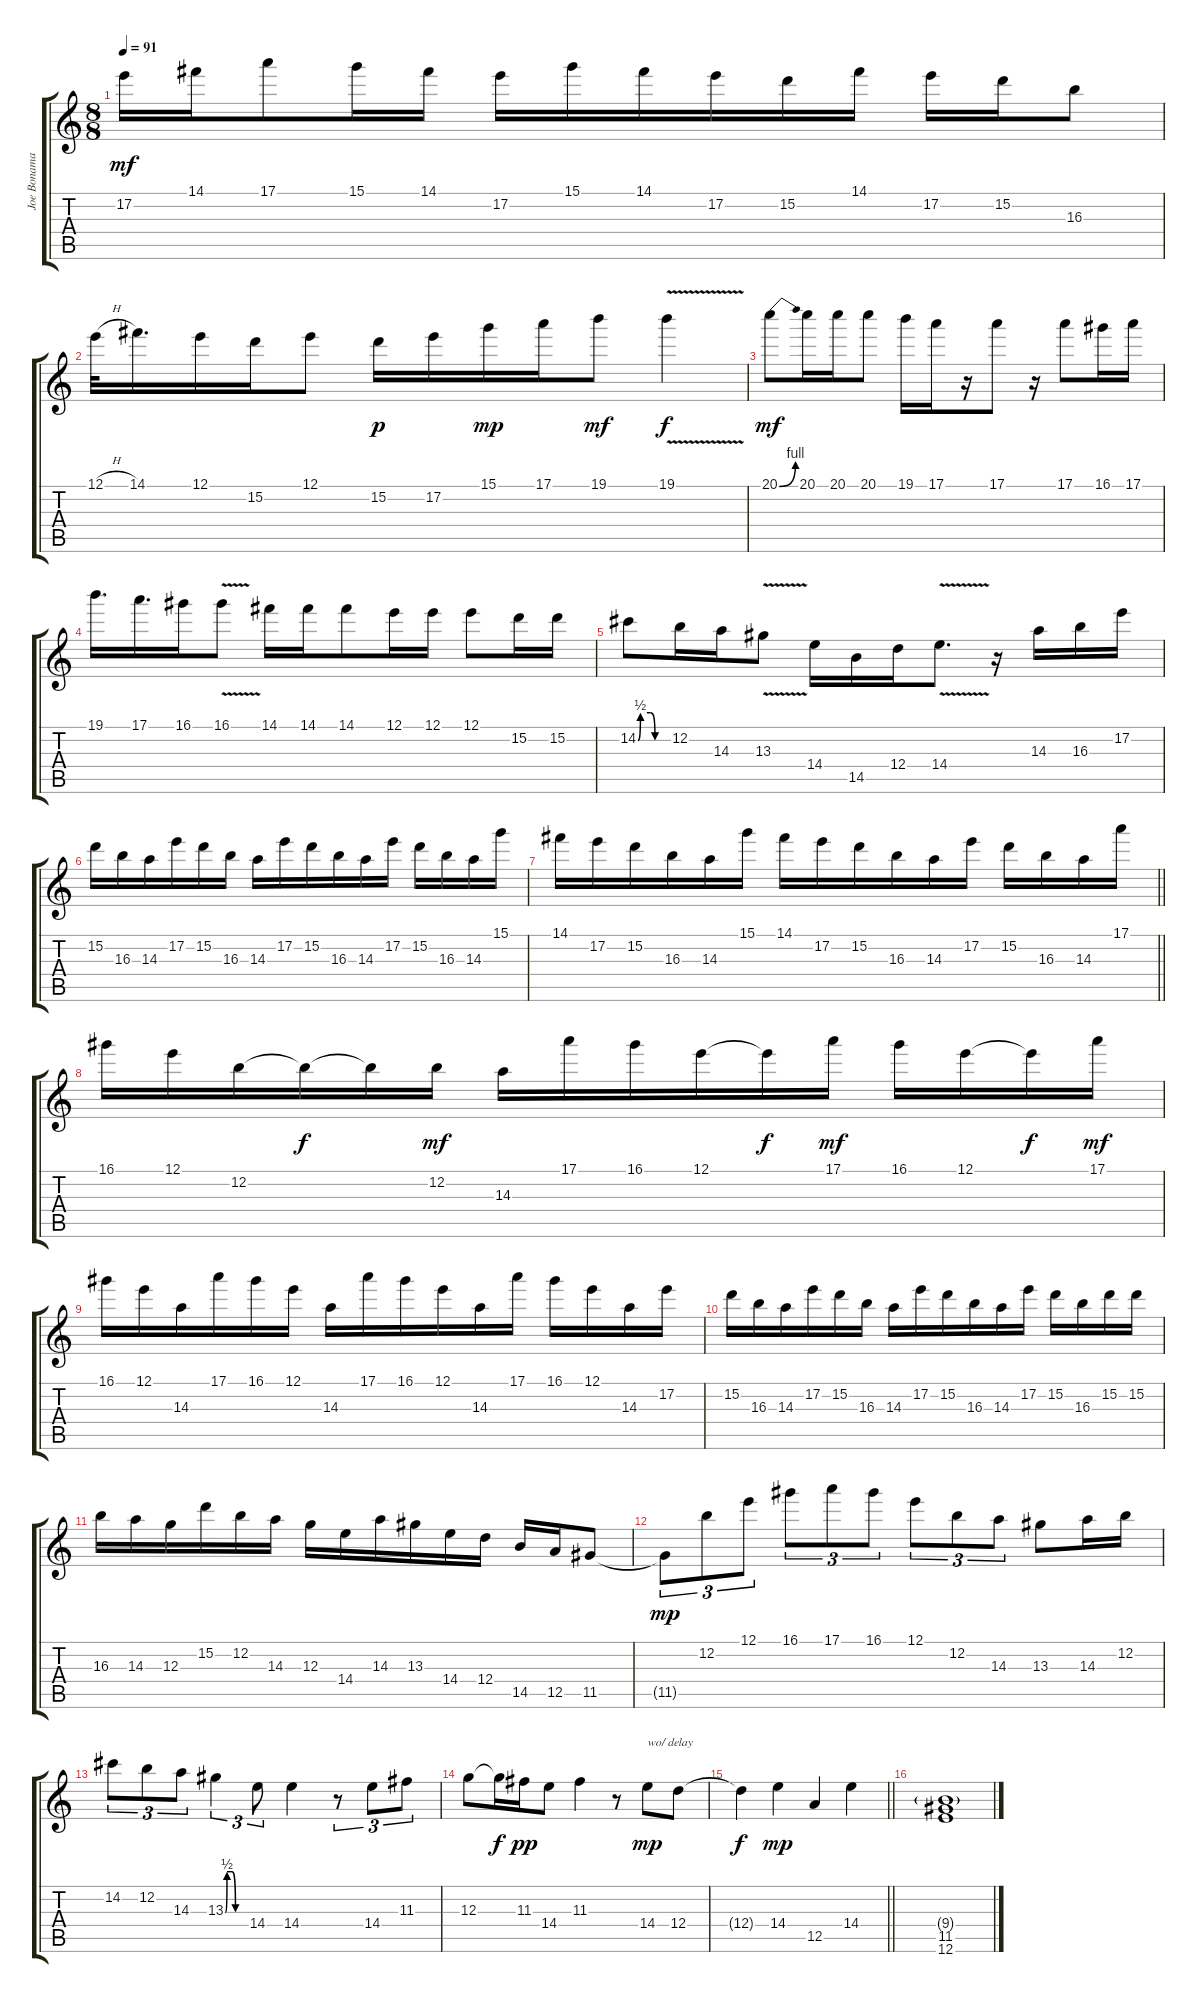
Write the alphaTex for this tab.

\track ("Joe Bonamassa Guitar" "Joe Bonama") {instrument overdrivenguitar}
\staff {score tabs}
\tuning (E4 B3 G3 D3 A2 E2) {hide}
\ts (8 8)
\tempo 91
\clef g2
\ks c
17.2.16{dy mf} 14.1.16 17.1.8 15.1.16 14.1.16 17.2.16 15.1.16 14.1.16 17.2.16 15.2.16 14.1.16 17.2.16 15.2.16 16.3.8 |
12.1{h}.32 14.1.16{d} 12.1.16 15.2.16 12.1.8 15.2.16{dy p} 17.2.16 15.1.16{dy mp} 17.1.16 19.1.8{dy mf} 19.1{v}.4{dy f} |
20.1{be (bend 0 0 60 4)}.8{dy mf} 20.1.16 20.1.16 20.1.8 19.1.16 17.1.16 r.16 17.1.8 r.16 17.1.8 16.1.16 17.1.16 |
19.1.16{d} 17.1.16{d} 16.1.16 16.1{v}.8 14.1.16 14.1.16 14.1.8 12.1.16 12.1.16 12.1.8 15.2.16 15.2.16 |
14.2{be (custom 0 0 5 2 25 2 34 0 60 0)}.8 12.2.16 14.3.16 13.3{v}.8 14.4.16 14.5.16 12.4.16 14.4{v}.8{d} r.16 14.3.16 16.3.16 17.2.16 |
15.2.16 16.3.16 14.3.16 17.2.16 15.2.16 16.3.16 14.3.16 17.2.16 15.2.16 16.3.16 14.3.16 17.2.16 15.2.16 16.3.16 14.3.16 15.1.16 |
\barLineRight lightlight
14.1.16 17.2.16 15.2.16 16.3.16 14.3.16 15.1.16 14.1.16 17.2.16 15.2.16 16.3.16 14.3.16 17.2.16 15.2.16 16.3.16 14.3.16 17.1.16 |
16.1.16 12.1.16 12.2.16 12.2{t}.16{dy f} 12.2{t}.16 12.2.16{dy mf} 14.3.16 17.1.16 16.1.16 12.1.16 12.1{t}.16{dy f} 17.1.16{dy mf} 16.1.16 12.1.16 12.1{t}.16{dy f} 17.1.16{dy mf} |
16.1.16 12.1.16 14.3.16 17.1.16 16.1.16 12.1.16 14.3.16 17.1.16 16.1.16 12.1.16 14.3.16 17.1.16 16.1.16 12.1.16 14.3.16 17.2.16 |
15.2.16 16.3.16 14.3.16 17.2.16 15.2.16 16.3.16 14.3.16 17.2.16 15.2.16 16.3.16 14.3.16 17.2.16 15.2.16 16.3.16 15.2.16 15.2.16 |
16.3.16 14.3.16 12.3.16 15.2.16 12.2.16 14.3.16 12.3.16 14.4.16 14.3.16 13.3.16 14.4.16 12.4.16 14.5.16 12.5.16 11.5.8 |
11.5{t}.8{tu (3 2) dy mp} 12.2.8{tu (3 2)} 12.1.8{tu (3 2)} 16.1.8{tu (3 2)} 17.1.8{tu (3 2)} 16.1.8{tu (3 2)} 12.1.8{tu (3 2)} 12.2.8{tu (3 2)} 14.3.8{tu (3 2)} 13.3.8 14.3.16 12.2.16 |
14.2.8{tu (3 2)} 12.2.8{tu (3 2)} 14.3.8{tu (3 2)} 13.3{be (custom 0 0 5 2 20 2 30 0 60 0)}.4{tu (3 2)} 14.4.8{tu (3 2)} 14.4.4 r.8{tu (3 2)} 14.4.8{tu (3 2)} 11.3.8{tu (3 2)} |
12.3.8 12.3{t}.16{dy f} 11.3.16{dy pp} 14.4.8 11.3.4 r.8 14.4.8{txt "wo/ delay" dy mp} 12.4.8 |
\barLineRight lightlight
12.4{t}.4{dy f} 14.4.4{dy mp} 12.5.4 14.4.4 |
(9.4{g} 11.5 12.6).1
